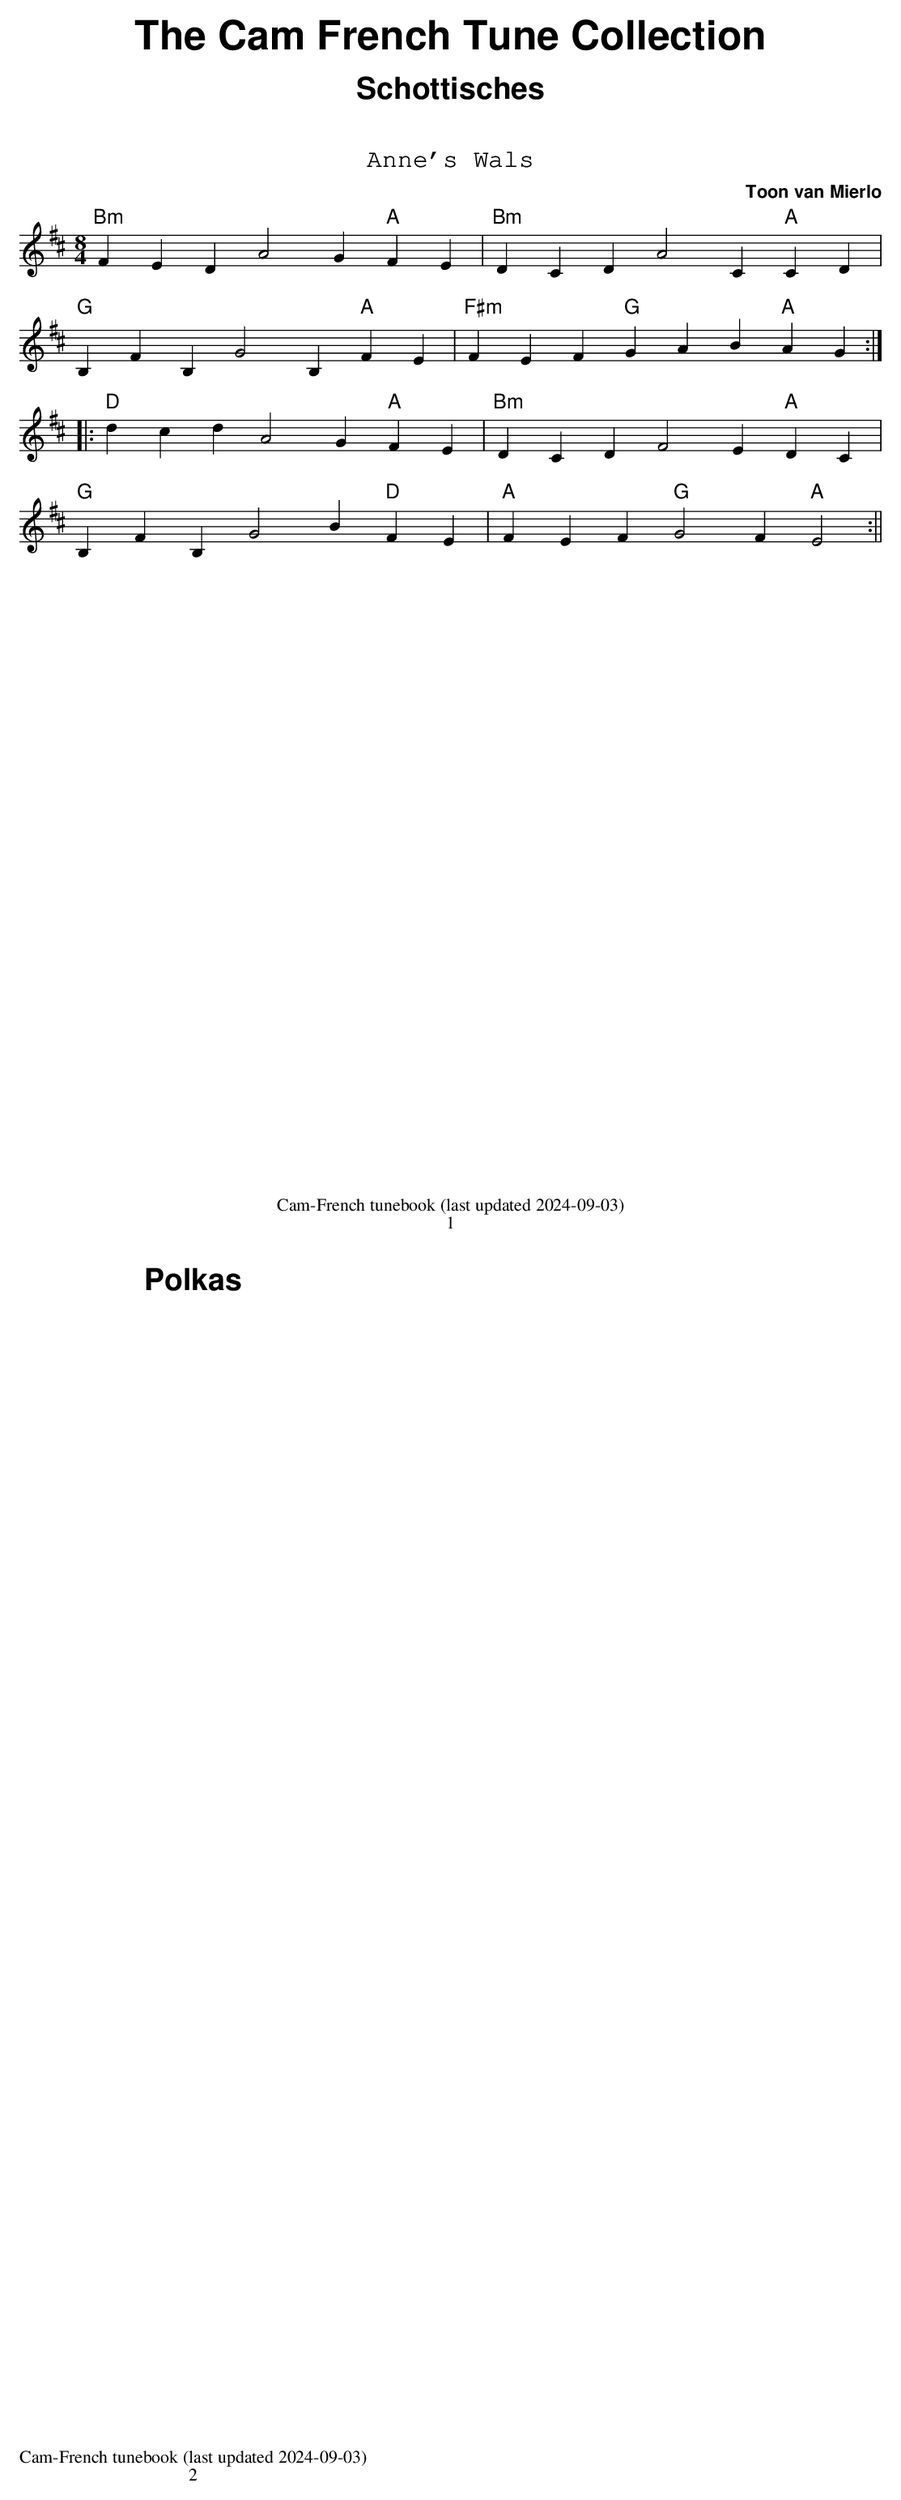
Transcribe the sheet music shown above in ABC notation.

X:1
T: Anne's Wals
C: Toon van Mierlo
L: 1/4
K: Bm
M: 8/4
"Bm"FEDA2G"A"FE | "Bm"DCDA2C "A"CD |
"G"B,FB,G2B,"A"FE | "F#m"FEF "G"GAB"A"AG :|
|:"D"dcdA2G"A"FE|"Bm" DCDF2E"A"DC|
"G"B,FB,G2B"D"FE| "A"FEF"G"G2F"A"E2:||
